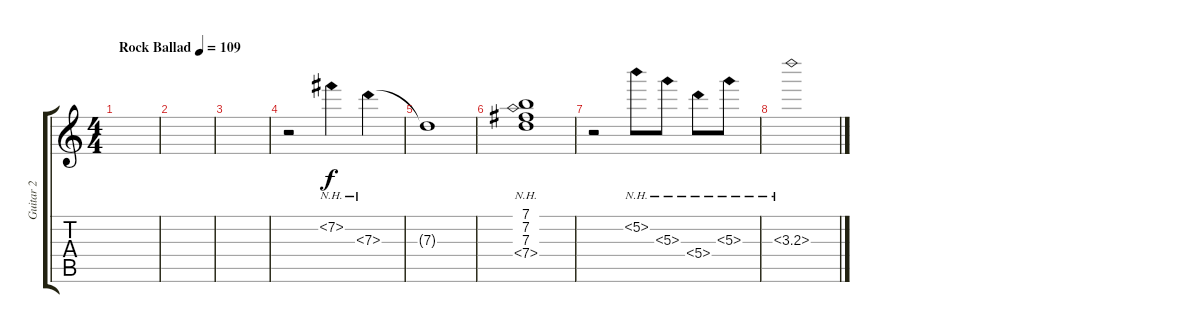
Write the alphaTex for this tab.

\track ("Guitar 2" "Guitar 2") {instrument acousticguitarsteel}
\staff {score tabs}
\tuning (E4 B3 G3 D3 A2 E2) {hide}
\ts (4 4)
\tempo (109 "Rock Ballad")
\clef g2
\ks c
|
|
|
r.2 7.2{nh}.4 7.3{nh}.4 |
7.3{t}.1 |
(7.1 7.2 7.3 7.4{nh}).1 |
r.2 5.2{nh}.8 5.3{nh}.8 5.4{nh}.8 5.3{nh}.8 |
3.3{nh}.1
